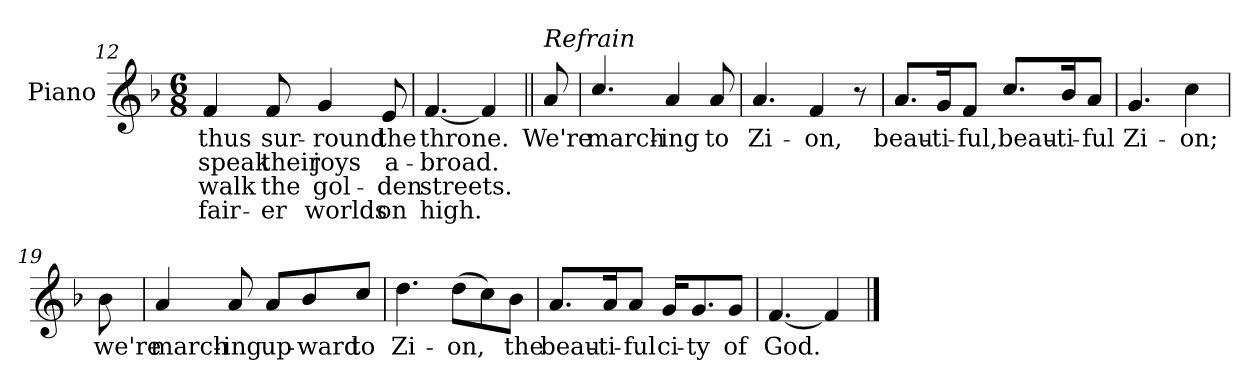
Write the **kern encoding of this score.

**kern	**text	**text	**text	**text
*part1	*part1	*part1	*part1	*part1
*staff1	*staff1	*staff1	*staff1	*staff1
*I"Piano	*	*	*	*
*I'Pno.	*	*	*	*
*clefG2	*	*	*	*
*k[b-]	*	*	*	*
*F:	*	*	*	*
*M6/8	*	*	*	*
=12	=12	=12	=12	=12
!	!LO:LY:b:color=#000000	!LO:LY:b:color=#000000	!LO:LY:b:color=#000000	!LO:LY:b:color=#000000
4fi/	thus	speak	walk	fair-
!	!LO:LY:b:color=#000000	!LO:LY:b:color=#000000	!LO:LY:b:color=#000000	!LO:LY:b:color=#000000
8fi/	sur-	their	-the	er
!	!LO:LY:b:color=#000000	!LO:LY:b:color=#000000	!LO:LY:b:color=#000000	!LO:LY:b:color=#000000
4gi/	-round	joys	gol-	-worlds
!	!LO:LY:b:color=#000000	!LO:LY:b:color=#000000	!LO:LY:b:color=#000000	!LO:LY:b:color=#000000
8ei/	the	a-	den	on
=13	=13	=13	=13	=13
!	!LO:LY:b:color=#000000	!LO:LY:b:color=#000000	!LO:LY:b:color=#000000	!LO:LY:b:color=#000000
[4.fi/	throne.	-broad.	streets.	high.
4fi/]	.	.	.	.
=14||	=14||	=14||	=14||	=14||
!LO:TX:a:i:t=Refrain	!	!	!	!
!	!LO:LY:b:color=#000000	!	!	!
8ai/	We're	.	.	.
=15	=15	=15	=15	=15
!	!LO:LY:b:color=#000000	!	!	!
4.cci/	march-	.	.	.
!	!LO:LY:b:color=#000000	!	!	!
4ai/	-ing	.	.	.
!	!LO:LY:b:color=#000000	!	!	!
8ai/	to	.	.	.
!!LO:LB:g=z
=16	=16	=16	=16	=16
!	!LO:LY:b:color=#000000	!	!	!
4.ai/	Zi-	.	.	.
!	!LO:LY:b:color=#000000	!	!	!
4fi/	-on,	.	.	.
8r	.	.	.	.
=17	=17	=17	=17	=17
!	!LO:LY:b:color=#000000	!	!	!
8.ai/L	beau-	.	.	.
!	!LO:LY:b:color=#000000	!	!	!
16gi/K	-ti-	.	.	.
!	!LO:LY:b:color=#000000	!	!	!
8fi/J	-ful,	.	.	.
!	!LO:LY:b:color=#000000	!	!	!
8.cci/L	beau-	.	.	.
!	!LO:LY:b:color=#000000	!	!	!
16b-i/K	-ti-	.	.	.
!	!LO:LY:b:color=#000000	!	!	!
8ai/J	-ful	.	.	.
=18	=18	=18	=18	=18
!	!LO:LY:b:color=#000000	!	!	!
4.gi/	Zi-	.	.	.
!	!LO:LY:b:color=#000000	!	!	!
4cci\	-on;	.	.	.
=19	=19	=19	=19	=19
!	!LO:LY:b:color=#000000	!	!	!
8b-i\	we're	.	.	.
!!LO:LB:g=z
=20	=20	=20	=20	=20
!	!LO:LY:b:color=#000000	!	!	!
4ai/	march-	.	.	.
!	!LO:LY:b:color=#000000	!	!	!
8ai/	-ing	.	.	.
!	!LO:LY:b:color=#000000	!	!	!
8ai/L	up-	.	.	.
!	!LO:LY:b:color=#000000	!	!	!
8b-i/	-ward	.	.	.
!	!LO:LY:b:color=#000000	!	!	!
8cci/J	to	.	.	.
=21	=21	=21	=21	=21
!	!LO:LY:b:color=#000000	!	!	!
4.ddi\	Zi-	.	.	.
!	!LO:LY:b:color=#000000	!	!	!
(8ddi\L	-on,	.	.	.
8cci\)	.	.	.	.
!	!LO:LY:b:color=#000000	!	!	!
8b-i\J	the	.	.	.
=22	=22	=22	=22	=22
!	!LO:LY:b:color=#000000	!	!	!
8.ai/L	beau-	.	.	.
!	!LO:LY:b:color=#000000	!	!	!
16ai/K	-ti-	.	.	.
!	!LO:LY:b:color=#000000	!	!	!
8ai/J	-ful	.	.	.
!	!LO:LY:b:color=#000000	!	!	!
16gi/KL	ci-	.	.	.
!	!LO:LY:b:color=#000000	!	!	!
8.gi/	-ty	.	.	.
!	!LO:LY:b:color=#000000	!	!	!
8gi/J	of	.	.	.
=23	=23	=23	=23	=23
!	!LO:LY:b:color=#000000	!	!	!
[4.fi/	God.	.	.	.
4fi/]	.	.	.	.
==	==	==	==	==
*-	*-	*-	*-	*-
